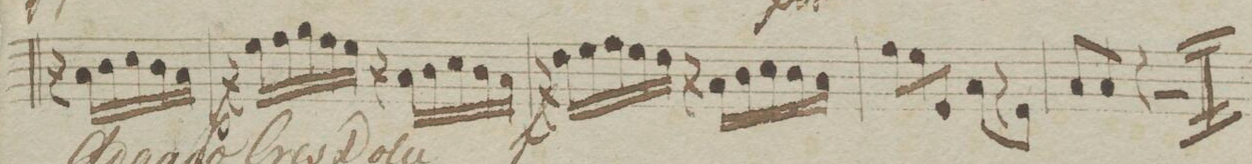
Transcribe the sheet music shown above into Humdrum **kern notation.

**kern	**dynam
*I"Viola	*
*clefC3	*
*k[b-e-]	*
*M6/8	*
16r	.
16B-\LL	.
16c\	.
16d\	.
16c\	.
16B-\JJ	.
=66	=66
16r	p
16f\LL	.
16g\	.
16a\	.
16g\	.
16f\JJ	.
16r	.
16B-\LL	.
16c\	.
16d\	.
16c\	.
16B-\JJ	.
=67	=67
16r	f
16e-\LL	.
16f\	.
16g\	.
16f\	.
16e-\JJ	.
16r	.
16B-\LL	.
16c\	.
16d\	.
16c\	.
16B-\JJ	.
=68	=68
8g\L	.
8f\	.
8F/J	.
8B-\L	.
8r	.
8F\J	.
=69	=69
8B-/L	.
8B-/J	.
8r	.
4.r	.
==70	==70
*-	*-
